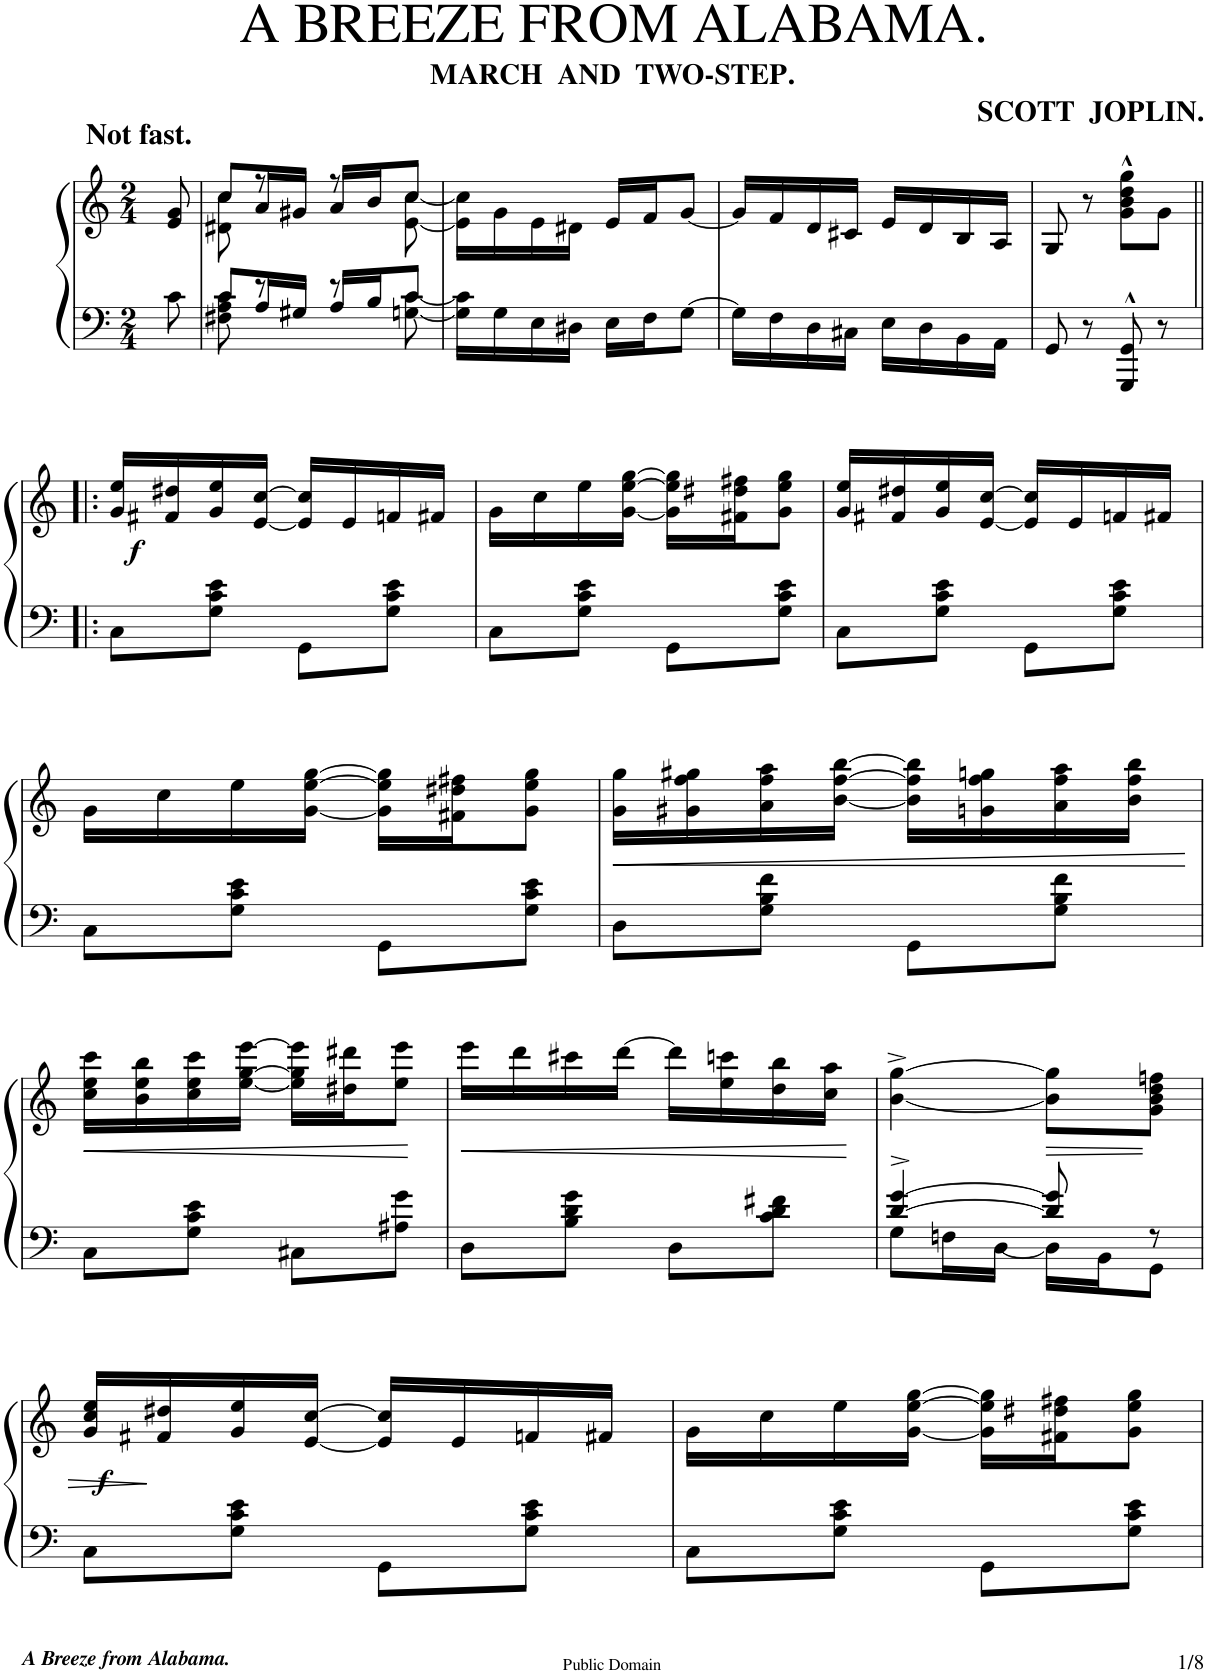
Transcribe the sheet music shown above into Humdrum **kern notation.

**kern	**kern	**dynam
*part1	*part1	*part1
*staff2	*staff1	*staff1/2
*I"Piano	*	*
*I'Pno	*	*
*clefF4	*clefG2	*
*k[]	*k[]	*
*M2/4	*M2/4	*
=1	=1	=1
!	!LO:TX:a:B:t=Not fast.	!
8c\	8e/ 8g/	.
=1	=1	=1
*^	*^	*
8F#X\ 8A\ 8c\	8c/L	8d#X\ 8cc\	8cc/L	.
8r	16A/L	8r	16a/L	.
.	16G#X/JJ	.	16g#X/JJ	.
8r	16A/LL	8r	16a/LL	.
.	16B/J	.	16b/J	.
[8Gn\ [8c\	8c/J	[8e\ [8cc\	8cc/J	.
*v	*v	*	*	*
*	*v	*v	*
=2	=2	=2
16G\] 16c\]LL	16e\] 16cc\]LL	.
16G\	16g\	.
16E\	16e\	.
16D#X\JJ	16d#X\JJ	.
16E\LL	16e/LL	.
16F\J	16f/J	.
[8G\J	[8g/J	.
=3	=3	=3
16G\LL]	16g/LL]	.
16F\	16f/	.
16D\	16d/	.
16C#X\JJ	16c#X/JJ	.
16E\LL	16e/LL	.
16D\	16d/	.
16BB\	16B/	.
16AA\JJ	16A/JJ	.
=4	=4	=4
8GG/	8G/	.
8r	8r	.
8GGG/^^ 8GG/^^	8g\^^ 8b\^^ 8dd\^^ 8gg\^^L	.
8r	8g\J	.
!!LO:LB:g=z
=5!|:	=5!|:	=5!|:
!	!	!LO:DY:b
8C\L	16g/ 16ee/LL	f
.	16f#X/ 16dd#X/	.
8G\ 8c\ 8e\J	16g/ 16ee/	.
.	[16e/ [16cc/JJ	.
8GG\L	16e/] 16cc/]LL	.
.	16e/	.
8G\ 8c\ 8e\J	16fn/	.
.	16f#X/JJ	.
=6	=6	=6
8C\L	16g\LL	.
.	16cc\	.
8G\ 8c\ 8e\J	16ee\	.
.	[16g\ [16ee\ [16gg\JJ	.
8GG\L	16g\] 16ee\] 16gg\]LL	.
.	16f#X\ 16dd#X\ 16ff#X\J	.
8G\ 8c\ 8e\J	8g\ 8ee\ 8gg\J	.
=7	=7	=7
8C\L	16g/ 16ee/LL	.
.	16f#X/ 16dd#X/	.
8G\ 8c\ 8e\J	16g/ 16ee/	.
.	[16e/ [16cc/JJ	.
8GG\L	16e/] 16cc/]LL	.
.	16e/	.
8G\ 8c\ 8e\J	16fn/	.
.	16f#X/JJ	.
!!LO:LB:g=z
=8	=8	=8
8C\L	16g\LL	.
.	16cc\	.
8G\ 8c\ 8e\J	16ee\	.
.	[16g\ [16ee\ [16gg\JJ	.
8GG\L	16g\] 16ee\] 16gg\]LL	.
.	16f#X\ 16dd#X\ 16ff#X\J	.
8G\ 8c\ 8e\J	8g\ 8ee\ 8gg\J	.
=9	=9	=9
!	!	!LO:HP:b
8D\L	16g\ 16gg\LL	<
.	16g#X\ 16ff\ 16gg#X\	.
8G\ 8B\ 8f\J	16a\ 16ff\ 16aa\	.
.	[16b\ [16ff\ [16bb\JJ	.
8GG\L	16b\] 16ff\] 16bb\]LL	.
.	16gn\ 16ff\ 16ggn\	.
8G\ 8B\ 8f\J	16a\ 16ff\ 16aa\	.
.	16b\ 16ff\ 16bb\JJ	.
.	.	[
!!LO:LB:g=z
=10	=10	=10
!	!	!LO:HP:b
8C\L	16cc\ 16ee\ 16ccc\LL	<
.	16b\ 16ee\ 16bb\	.
8G\ 8c\ 8e\J	16cc\ 16ee\ 16ccc\	.
.	[16ee\ [16gg\ [16eee\JJ	.
8C#X\L	16ee\] 16gg\] 16eee\]LL	.
.	16dd#X\ 16ddd#X\J	.
8A#X\ 8g\J	8ee\ 8eee\J	.
.	.	[
=11	=11	=11
!	!	!LO:HP:b
8D\L	16eee\LL	<
.	16ddd\	.
8B\ 8d\ 8g\J	16ccc#X\	.
.	[16ddd\JJ	.
8D\L	16ddd\LL]	.
.	16ee\ 16cccn\	.
8c\ 8d\ 8f#X\J	16dd\ 16bb\	.
.	16cc\ 16aa\JJ	.
.	.	[
=12	=12	=12
*^	*	*
[4d/^> [4g/^>	8G\L	[4b\^> [4gg\^>	.
.	16Fn\L	.	.
.	[16D\JJ	.	.
!	!	!	!LO:HP:b
8d/] 8g/]	16D\LL]	8b\] 8gg\]L	>
.	16BB\J	.	.
8r	8GG\J	8g\ 8b\ 8dd\ 8ffn\J	.
!!LO:LB:g=z
=13	=13	=13	=13
!	!	!	!LO:DY:b
*v	*v	*	*
8C\L	16g/ 16cc/ 16ee/LL	f
.	16f#X/ 16dd#X/	]
8G\ 8c\ 8e\J	16g/ 16ee/	.
.	[16e/ [16cc/JJ	.
8GG\L	16e/] 16cc/]LL	.
.	16e/	.
8G\ 8c\ 8e\J	16fn/	.
.	16f#X/JJ	.
=14	=14	=14
8C\L	16g\LL	.
.	16cc\	.
8G\ 8c\ 8e\J	16ee\	.
.	[16g\ [16ee\ [16gg\JJ	.
8GG\L	16g\] 16ee\] 16gg\]LL	.
.	16f#X\ 16dd#X\ 16ff#X\J	.
8G\ 8c\ 8e\J	8g\ 8ee\ 8gg\J	.
=	=	=
*-	*-	*-
